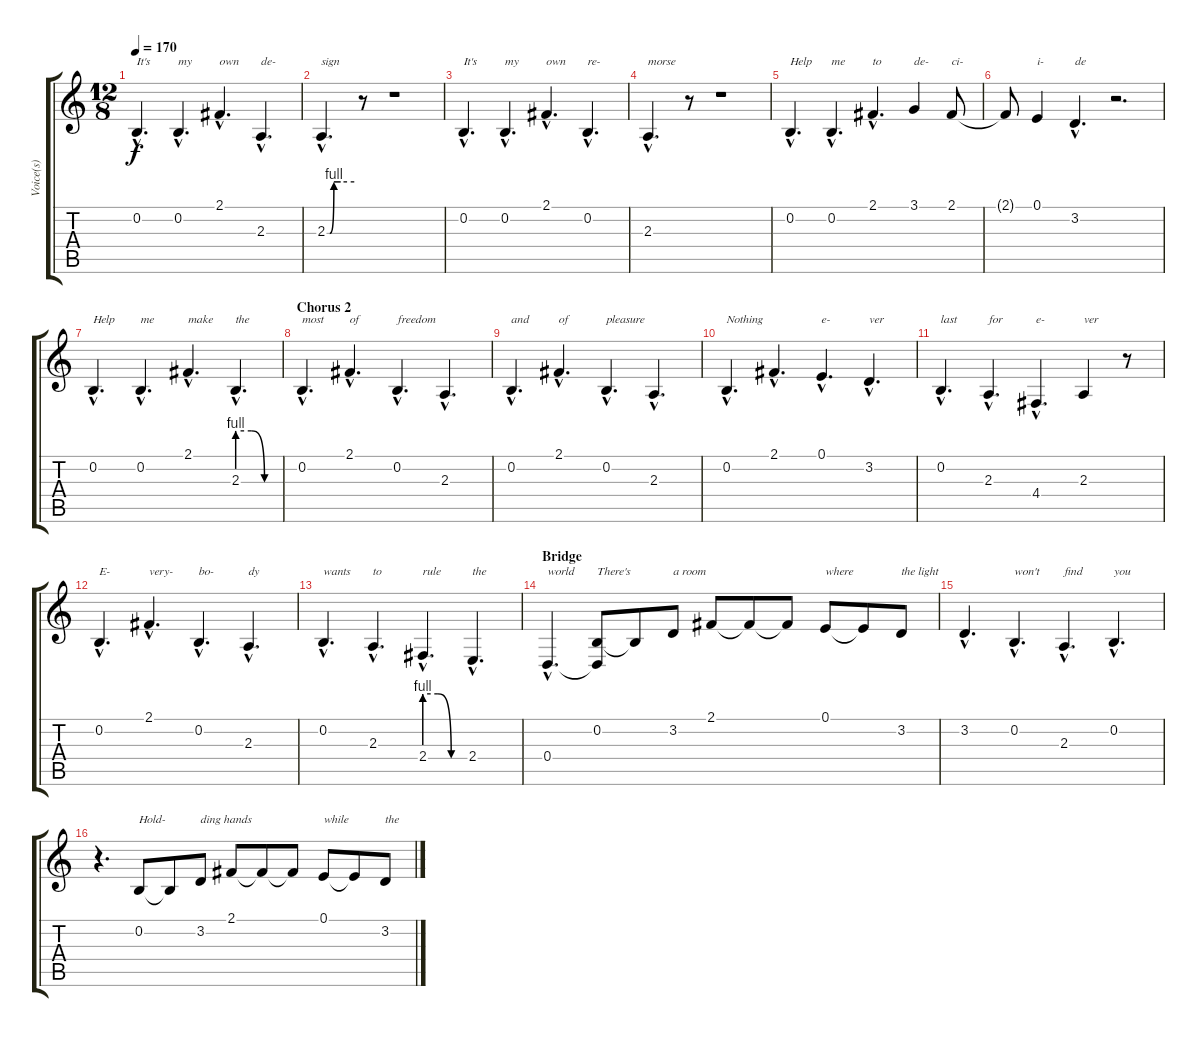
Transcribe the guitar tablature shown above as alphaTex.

\track ("Voice(s)" "Voice(s)") {instrument voiceoohs}
\staff {score tabs}
\tuning (E4 B3 G3 D3 A2 E2) {hide}
\ts (12 8)
\tempo 170
\clef g2
\ks c
0.2{hac}.4{d txt "It's" dy f} 0.2{hac}.4{d txt "my"} 2.1{hac}.4{d txt "own"} 2.3{hac}.4{d txt "de-"} |
2.3{be (custom 0 0 6 0 15 4 30 4 60 4) hac}.4{d txt "sign"} r.8 r.1 |
0.2{hac}.4{d txt "It's"} 0.2{hac}.4{d txt "my"} 2.1{hac}.4{d txt "own"} 0.2{hac}.4{d txt "re-"} |
2.3{hac}.4{d txt "morse"} r.8 r.1 |
0.2{hac}.4{d txt "Help"} 0.2{hac}.4{d txt "me"} 2.1{hac}.4{d txt "to"} 3.1.4{txt "de-"} 2.1.8{txt "ci-"} |
2.1{t}.8 0.1.4{txt "i-"} 3.2{hac}.4{d txt "de"} r.2{d} |
0.2{hac}.4{d txt "Help"} 0.2{hac}.4{d txt "me"} 2.1{hac}.4{d txt "make"} 2.3{be (custom 0 4 20 4 39 0 60 0) hac}.4{d txt "the"} |
\section ("" "Chorus 2")
0.2{hac}.4{d txt "most"} 2.1{hac}.4{d txt "of"} 0.2{hac}.4{d txt "freedom"} 2.3{hac}.4{d} |
0.2{hac}.4{d txt "and"} 2.1{hac}.4{d txt "of"} 0.2{hac}.4{d txt "pleasure"} 2.3{hac}.4{d} |
0.2{hac}.4{d txt "Nothing"} 2.1{hac}.4{d} 0.1{hac}.4{d txt "e-"} 3.2{hac}.4{d txt "ver"} |
0.2{hac}.4{d txt "last"} 2.3{hac}.4{d txt "for"} 4.4{hac}.4{d txt "e-"} 2.3.4{txt "ver"} r.8 |
0.2{hac}.4{d txt "E-"} 2.1{hac}.4{d txt "very-"} 0.2{hac}.4{d txt "bo-"} 2.3{hac}.4{d txt "dy"} |
0.2{hac}.4{d txt "wants"} 2.3{hac}.4{d txt "to"} 2.4{be (custom 0 4 20 4 40 0 60 0) hac}.4{d txt "rule"} 2.4{hac}.4{d txt "the"} |
\section ("" "Bridge")
0.4{hac}.4{d txt "world"} (0.2 0.4{t}).8{txt "There's"} 0.2{t}.8 3.2.8{txt "a room"} 2.1.8 2.1{t}.8 2.1{t}.8 0.1.8{txt "where"} 0.1{t}.8 3.2.8{txt "the light"} |
3.2{hac}.4{d} 0.2{hac}.4{d txt "won't"} 2.3{hac}.4{d txt "find"} 0.2{hac}.4{d txt "you"} |
r.4{d} 0.2.8{txt "Hold-"} 0.2{t}.8 3.2.8{txt "ding hands"} 2.1.8 2.1{t}.8 2.1{t}.8 0.1.8{txt "while"} 0.1{t}.8 3.2.8{txt "the"}
